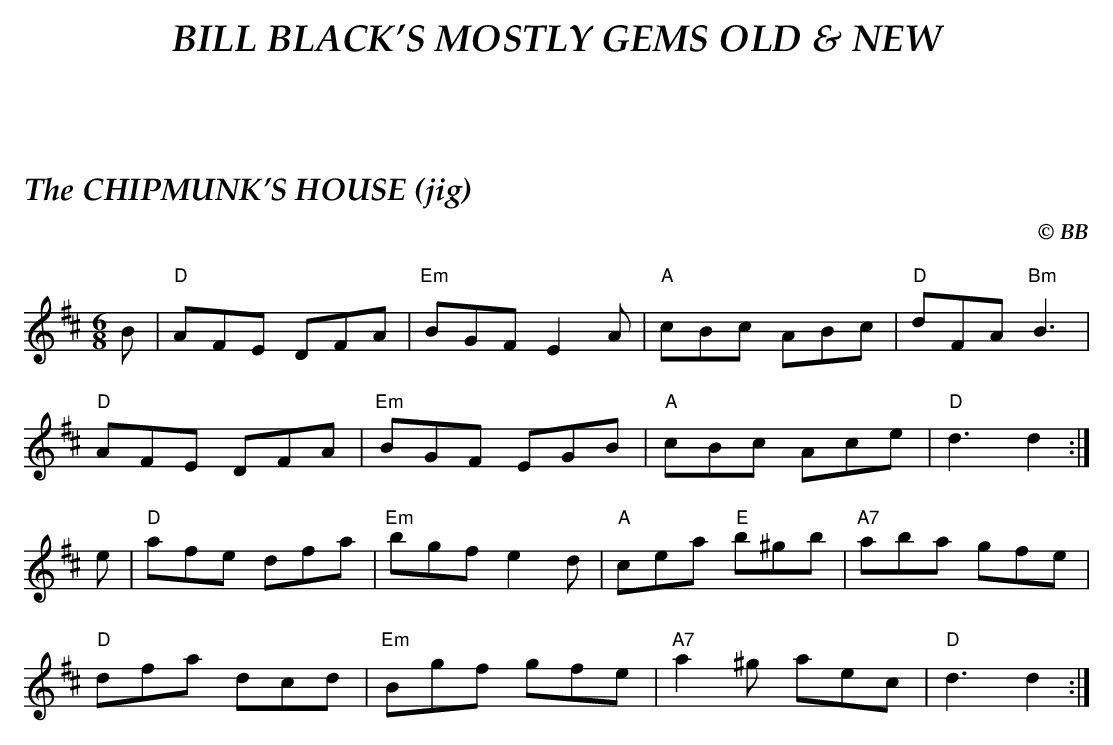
X:1
T:CHIPMUNK'S HOUSE (jig), The
C:© BB
M:6/8
Q:1/4=160
K:D
B|"D" AFE DFA|"Em" BGF E2A|"A" cBc ABc|"D"dFA "Bm" B3|
"D" AFE DFA|"Em" BGF EGB|"A" cBc Ace|"D" d3 d2 :|
e|"D" afe dfa|"Em" bgf e2d|"A" cea "E" b^gb|"A7" aba gfe|
"D"dfa dcd|"Em"Bgf gfe|"A7" a2^g aec|"D"d3 d2 :|
